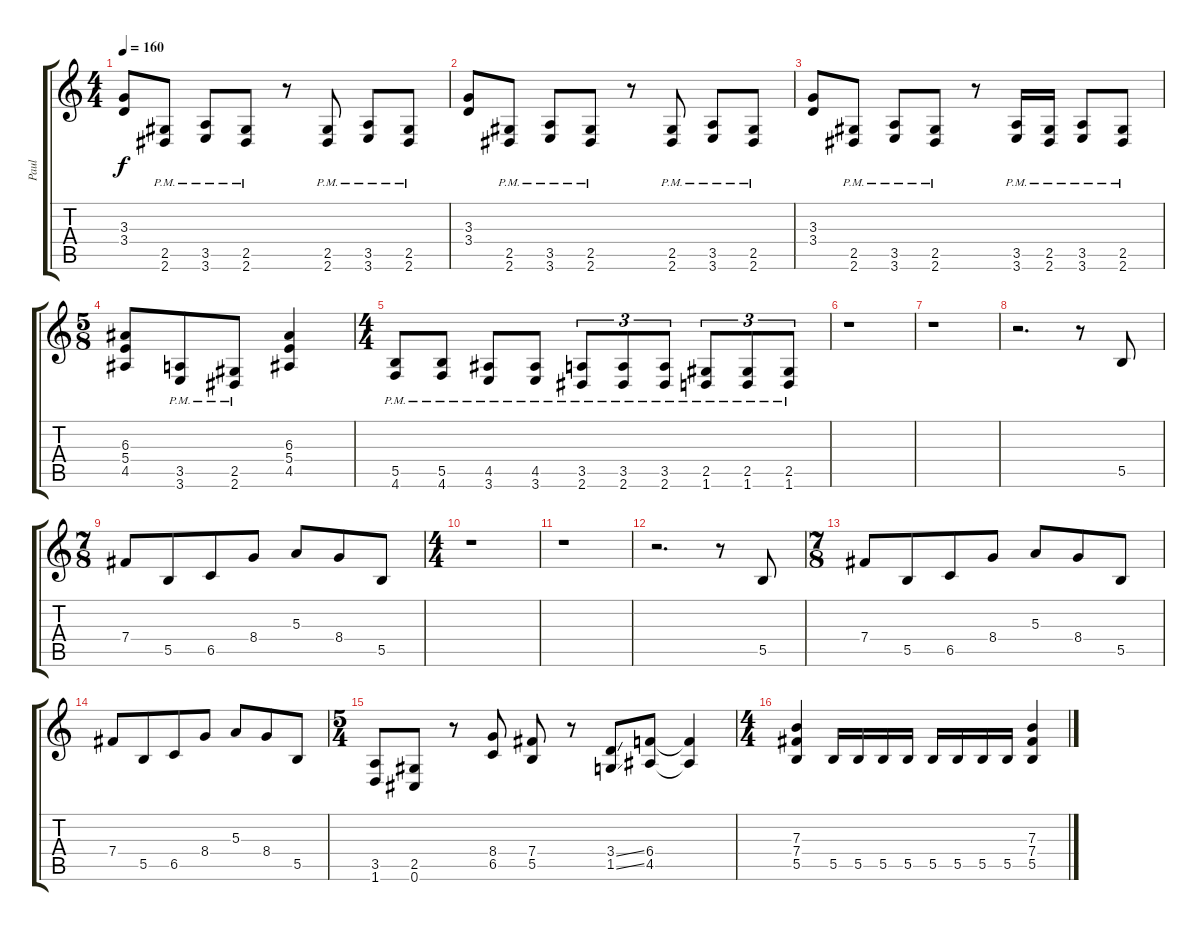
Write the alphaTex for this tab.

\track ("Paul" "Paul") {instrument distortionguitar}
\staff {score tabs}
\tuning (Db4 Ab3 E3 B2 Gb2 Db2) {hide}
\ts (4 4)
\tempo 160
\clef g2
\ks c
(3.3 3.4).8{dy f} (2.5{pm} 2.6{pm}).8 (3.5{pm} 3.6{pm}).8 (2.5{pm} 2.6{pm}).8 r.8 (2.5{pm} 2.6{pm}).8 (3.5{pm} 3.6{pm}).8 (2.5{pm} 2.6{pm}).8 |
(3.3 3.4).8 (2.5{pm} 2.6{pm}).8 (3.5{pm} 3.6{pm}).8 (2.5{pm} 2.6{pm}).8 r.8 (2.5{pm} 2.6{pm}).8 (3.5{pm} 3.6{pm}).8 (2.5{pm} 2.6{pm}).8 |
(3.3 3.4).8 (2.5{pm} 2.6{pm}).8 (3.5{pm} 3.6{pm}).8 (2.5{pm} 2.6{pm}).8 r.8 (3.5{pm} 3.6{pm}).16 (2.5{pm} 2.6{pm}).16 (3.5{pm} 3.6{pm}).8 (2.5{pm} 2.6{pm}).8 |
\ts (5 8)
(6.3 5.4 4.5).8 (3.5{pm} 3.6{pm}).8 (2.5{pm} 2.6{pm}).8 (6.3 5.4 4.5).4 |
\ts (4 4)
(5.5{pm} 4.6{pm}).8 (5.5{pm} 4.6{pm}).8 (4.5{pm} 3.6{pm}).8 (4.5{pm} 3.6{pm}).8 (3.5{pm} 2.6{pm}).8{tu (3 2)} (3.5{pm} 2.6{pm}).8{tu (3 2)} (3.5{pm} 2.6{pm}).8{tu (3 2)} (2.5{pm} 1.6{pm}).8{tu (3 2)} (2.5{pm} 1.6{pm}).8{tu (3 2)} (2.5{pm} 1.6{pm}).8{tu (3 2)} |
r.1 |
r.1 |
r.2{d} r.8 5.5.8 |
\ts (7 8)
7.4.8 5.5.8 6.5.8 8.4.8 5.3.8 8.4.8 5.5.8 |
\ts (4 4)
r.1 |
r.1 |
r.2{d} r.8 5.5.8 |
\ts (7 8)
7.4.8 5.5.8 6.5.8 8.4.8 5.3.8 8.4.8 5.5.8 |
7.4.8 5.5.8 6.5.8 8.4.8 5.3.8 8.4.8 5.5.8 |
\ts (5 4)
(3.5 1.6).8 (2.5 0.6).8 r.8 (8.4 6.5).8 (7.4 5.5).8 r.8 (3.4{ss} 1.5{ss}).8 (6.4 4.5).8 (6.4{t} 4.5{t}).4 |
\ts (4 4)
(7.3 7.4 5.5).4 5.5.16 5.5.16 5.5.16 5.5.16 5.5.16 5.5.16 5.5.16 5.5.16 (7.3 7.4 5.5).4
